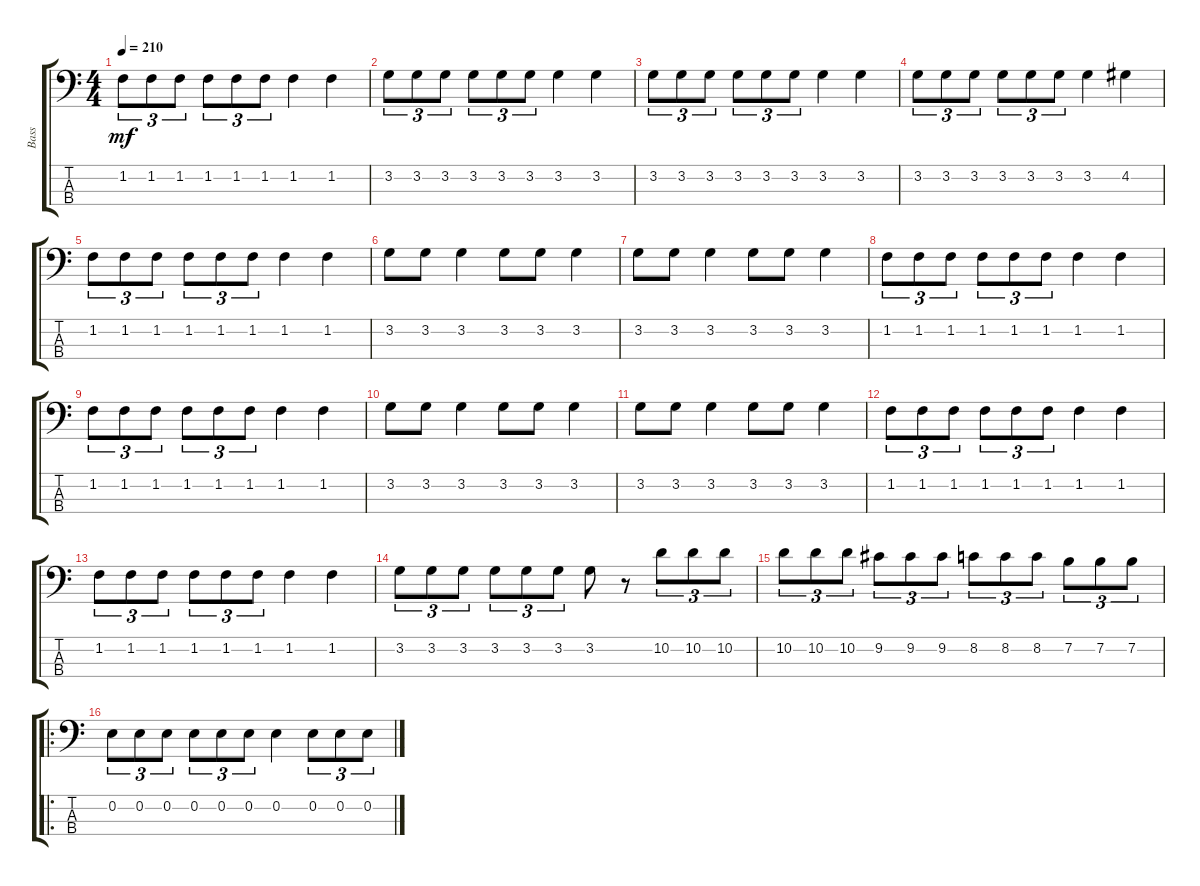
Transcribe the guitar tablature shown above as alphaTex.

\track ("Bass" "Bass") {instrument shamisen}
\staff {score tabs}
\tuning (A3 E3 C3 G3) {hide}
\ts (4 4)
\tempo 210
\clef f4
\ks c
1.2.8{tu (3 2) dy mf} 1.2.8{tu (3 2)} 1.2.8{tu (3 2)} 1.2.8{tu (3 2)} 1.2.8{tu (3 2)} 1.2.8{tu (3 2)} 1.2.4 1.2.4 |
3.2.8{tu (3 2)} 3.2.8{tu (3 2)} 3.2.8{tu (3 2)} 3.2.8{tu (3 2)} 3.2.8{tu (3 2)} 3.2.8{tu (3 2)} 3.2.4 3.2.4 |
3.2.8{tu (3 2)} 3.2.8{tu (3 2)} 3.2.8{tu (3 2)} 3.2.8{tu (3 2)} 3.2.8{tu (3 2)} 3.2.8{tu (3 2)} 3.2.4 3.2.4 |
3.2.8{tu (3 2)} 3.2.8{tu (3 2)} 3.2.8{tu (3 2)} 3.2.8{tu (3 2)} 3.2.8{tu (3 2)} 3.2.8{tu (3 2)} 3.2.4 4.2.4 |
1.2.8{tu (3 2)} 1.2.8{tu (3 2)} 1.2.8{tu (3 2)} 1.2.8{tu (3 2)} 1.2.8{tu (3 2)} 1.2.8{tu (3 2)} 1.2.4 1.2.4 |
3.2.8 3.2.8 3.2.4 3.2.8 3.2.8 3.2.4 |
3.2.8 3.2.8 3.2.4 3.2.8 3.2.8 3.2.4 |
1.2.8{tu (3 2)} 1.2.8{tu (3 2)} 1.2.8{tu (3 2)} 1.2.8{tu (3 2)} 1.2.8{tu (3 2)} 1.2.8{tu (3 2)} 1.2.4 1.2.4 |
1.2.8{tu (3 2)} 1.2.8{tu (3 2)} 1.2.8{tu (3 2)} 1.2.8{tu (3 2)} 1.2.8{tu (3 2)} 1.2.8{tu (3 2)} 1.2.4 1.2.4 |
3.2.8 3.2.8 3.2.4 3.2.8 3.2.8 3.2.4 |
3.2.8 3.2.8 3.2.4 3.2.8 3.2.8 3.2.4 |
1.2.8{tu (3 2)} 1.2.8{tu (3 2)} 1.2.8{tu (3 2)} 1.2.8{tu (3 2)} 1.2.8{tu (3 2)} 1.2.8{tu (3 2)} 1.2.4 1.2.4 |
1.2.8{tu (3 2)} 1.2.8{tu (3 2)} 1.2.8{tu (3 2)} 1.2.8{tu (3 2)} 1.2.8{tu (3 2)} 1.2.8{tu (3 2)} 1.2.4 1.2.4 |
3.2.8{tu (3 2)} 3.2.8{tu (3 2)} 3.2.8{tu (3 2)} 3.2.8{tu (3 2)} 3.2.8{tu (3 2)} 3.2.8{tu (3 2)} 3.2.8 r.8 10.2.8{tu (3 2)} 10.2.8{tu (3 2)} 10.2.8{tu (3 2)} |
10.2.8{tu (3 2)} 10.2.8{tu (3 2)} 10.2.8{tu (3 2)} 9.2.8{tu (3 2)} 9.2.8{tu (3 2)} 9.2.8{tu (3 2)} 8.2.8{tu (3 2)} 8.2.8{tu (3 2)} 8.2.8{tu (3 2)} 7.2.8{tu (3 2)} 7.2.8{tu (3 2)} 7.2.8{tu (3 2)} |
\ro
0.2.8{tu (3 2)} 0.2.8{tu (3 2)} 0.2.8{tu (3 2)} 0.2.8{tu (3 2)} 0.2.8{tu (3 2)} 0.2.8{tu (3 2)} 0.2.4 0.2.8{tu (3 2)} 0.2.8{tu (3 2)} 0.2.8{tu (3 2)}
